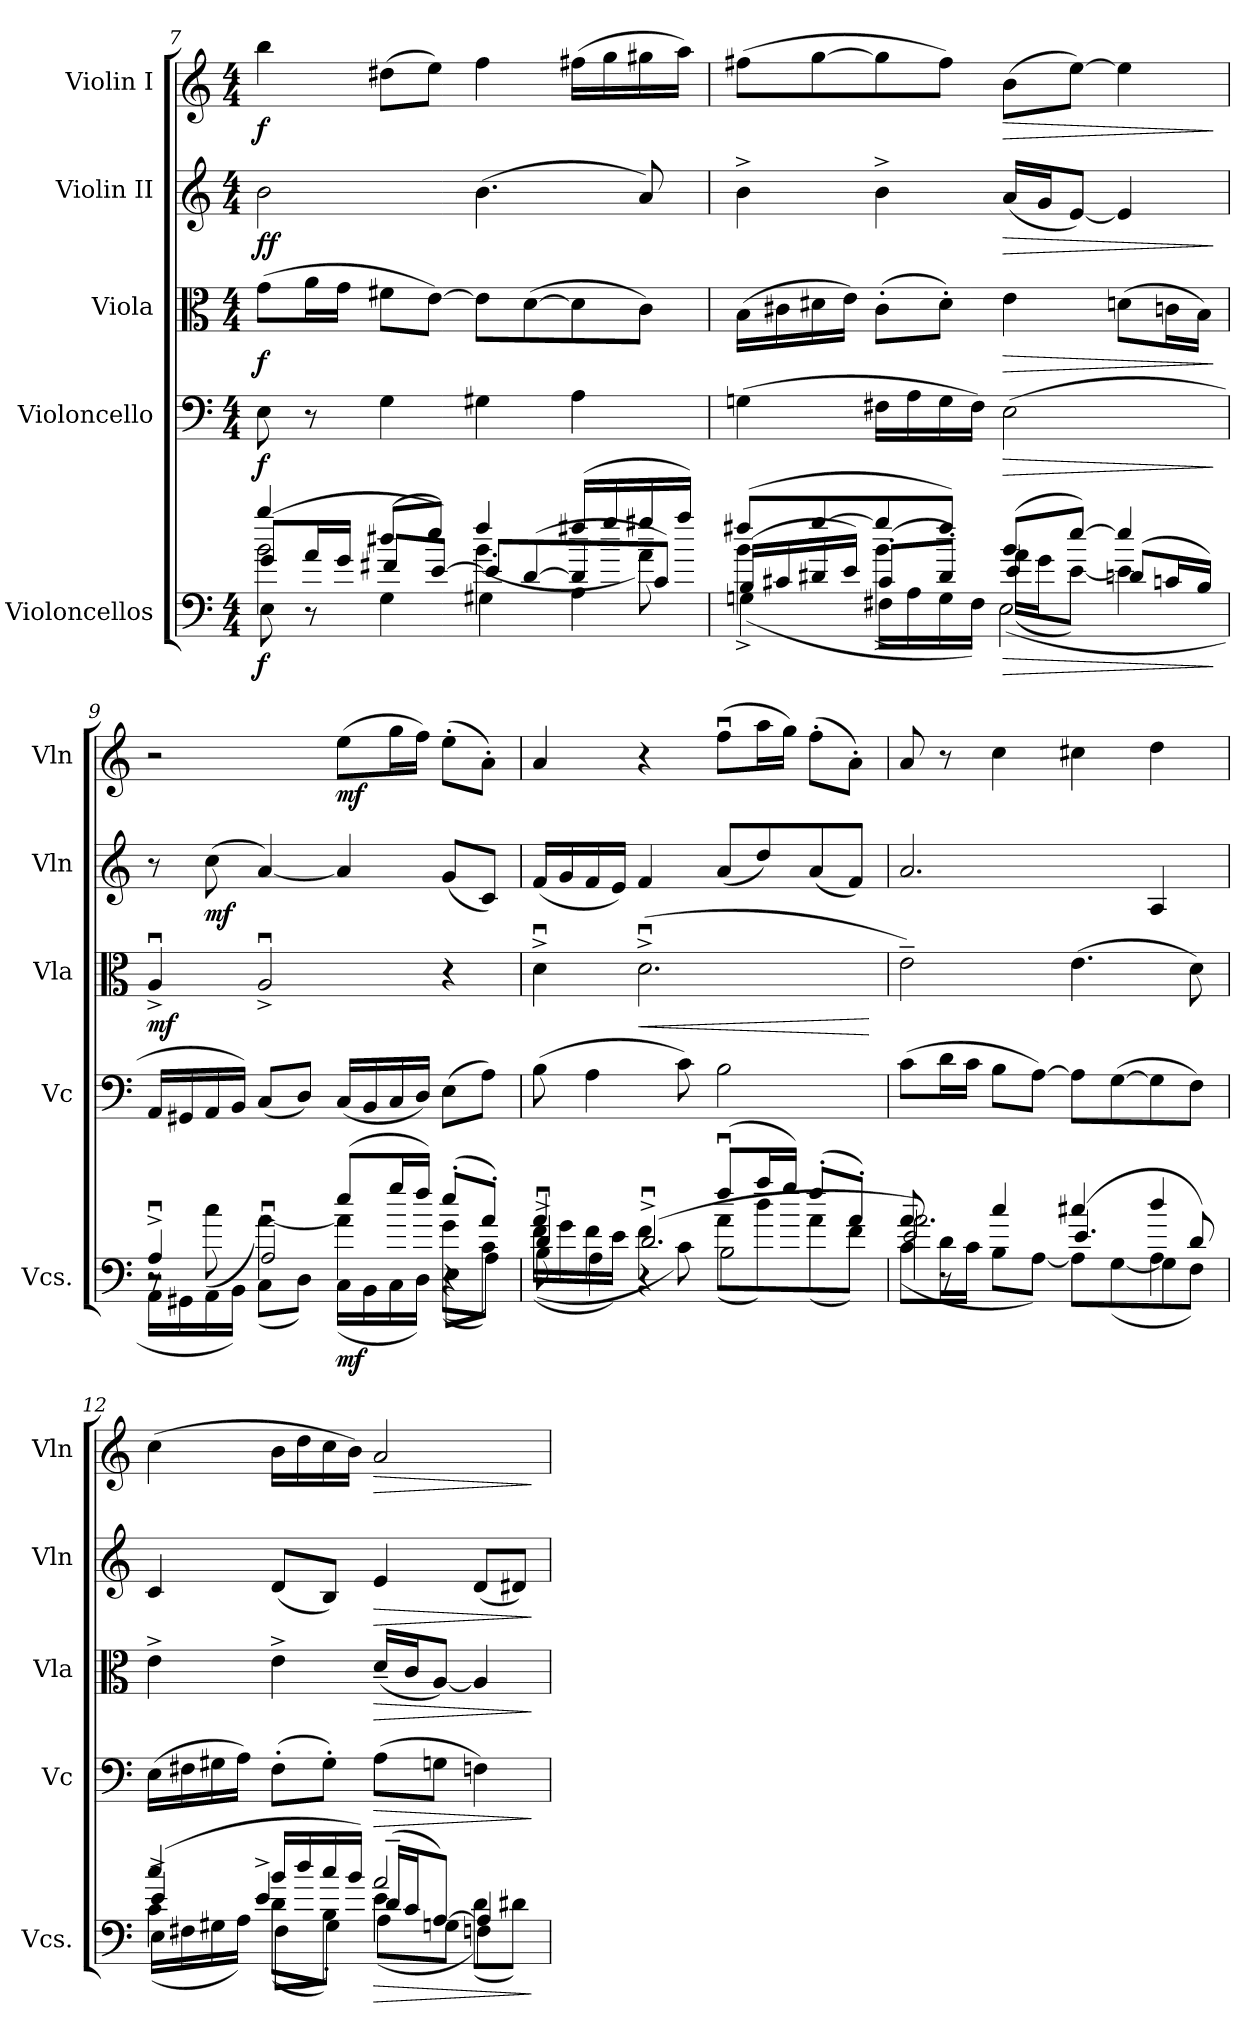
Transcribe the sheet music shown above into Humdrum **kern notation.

**kern	**dynam	**kern	**dynam	**kern	**dynam	**kern	**dynam	**kern	**dynam
*part5	*part5	*part4	*part4	*part3	*part3	*part2	*part2	*part1	*part1
*staff5	*staff5	*staff4	*staff4	*staff3	*staff3	*staff2	*staff2	*staff1	*staff1
*I"Violoncellos	*	*I"Violoncello	*	*I"Viola	*	*I"Violin II	*	*I"Violin I	*
*I'Vcs.	*	*I'Vc	*	*I'Vla	*	*I'Vln	*	*I'Vln	*
*clefF4	*	*clefF4	*	*clefC3	*	*clefG2	*	*clefG2	*
*k[]	*	*k[]	*	*k[]	*	*k[]	*	*k[]	*
*M4/4	*	*M4/4	*	*M4/4	*	*M4/4	*	*M4/4	*
=7	=7	=7	=7	=7	=7	=7	=7	=7	=7
*^	*	*	*	*	*	*	*	*	*
*	*^	*	*	*	*	*	*	*	*	*
*	*	*^	*	*	*	*	*	*	*	*	*
!	!	!	!	!LO:DY:b	!	!LO:DY:b	!	!LO:DY:b	!	!LO:DY:b	!	!LO:DY:b
4bb/	2b\	(8g/L	8E\	f	8E\	f	(8g\L	f	2b\	ff	4bb\	f
.	.	16a/L	8r	.	8r	.	16a\L	.	.	.	.	.
.	.	16g/JJ	.	.	.	.	16g\JJ	.	.	.	.	.
(8dd#X/L	.	8f#X/L	4G\	.	4G\	.	8f#X\L	.	.	.	(8dd#X\L	.
8ee/J)	.	[8e/J)	.	.	.	.	[8e\J)	.	.	.	8ee\J)	.
4ff/	(4.b\	8e/L]	4G#X\	.	4G#X\	.	8e\L]	.	(4.b\	.	4ff\	.
.	.	([8d/	.	.	.	.	([8d\	.	.	.	.	.
(16ff#X/LL	.	8d/]	4A\	.	4A\	.	8d\]	.	.	.	(16ff#X\LL	.
16gg/	.	.	.	.	.	.	.	.	.	.	16gg\	.
16gg#X/	8a\)	8c/J)	.	.	.	.	8c\J)	.	8a/)	.	16gg#X\	.
16aa/JJ)	.	.	.	.	.	.	.	.	.	.	16aa\JJ)	.
!!LO:LB:g=z
=8	=8	=8	=8	=8	=8	=8	=8	=8	=8	=8	=8	=8
(8ff#X/L	4b^\	(16B/LL	(4Gn\	.	(4Gn\	.	(16B\LL	.	4b^\	.	(8ff#X\L	.
.	.	16c#X/	.	.	.	.	16c#X\	.	.	.	.	.
[8gg/	.	16d#X/	.	.	.	.	16d#X\	.	.	.	[8gg\	.
.	.	16e/JJ)	.	.	.	.	16e\JJ)	.	.	.	.	.
8gg/]	4b^\	(8c#'/L	16F#X\LL	.	16F#X\LL	.	(8c#'\L	.	4b^\	.	8gg\]	.
.	.	.	16A\	.	16A\	.	.	.	.	.	.	.
8ff#/J)	.	8d#'/J)	16G\	.	16G\	.	8d#'\J)	.	.	.	8ff#\J)	.
.	.	.	16F#\JJ)	.	16F#\JJ)	.	.	.	.	.	.	.
!	!	!	!	!LO:HP:b	!	!LO:HP:b	!	!LO:HP:b	!	!LO:HP:b	!	!LO:HP:b
(8b/L	(16a\LL	4e/	(2E\	>	(2E\	>	4e\	>	(16a/LL	>	(8b\L	>
.	16g\J	.	.	.	.	.	.	.	16g/J	.	.	.
[8ee/J)	[8e\J)	.	.	.	.	.	.	.	[8e/J)	.	[8ee\J)	.
4ee/]	4e\]	(8dn/L	.	.	.	.	(8dn\L	.	4e/]	.	4ee\]	.
.	.	16cn/L	.	.	.	.	16cn\L	.	.	.	.	.
.	.	16B/JJ)	.	.	.	.	16B\JJ)	.	.	.	.	.
*v	*v	*v	*v	*	*	*	*	*	*	*	*	*
.	]	.	]	.	]	.	]	.	]
=9	=9	=9	=9	=9	=9	=9	=9	=9	=9
*^	*	*	*	*	*	*	*	*	*
*	*^	*	*	*	*	*	*	*	*	*
*	*	*^	*	*	*	*	*	*	*	*	*
!	!	!	!	!	!	!	!	!LO:DY:b	!	!	!	!
2r	8r	4Au^/	16AA\LL	.	16AA/LL	.	4Au^/	mf	8r	.	2r	.
.	.	.	16GG#X\	.	16GG#X/	.	.	.	.	.	.	.
!	!	!	!	!	!	!	!	!	!	!LO:DY:b	!	!
.	(8cc\	.	16AA\	.	16AA/	.	.	.	(8cc\	mf	.	.
.	.	.	16BB\JJ)	.	16BB/JJ)	.	.	.	.	.	.	.
.	[4a\)	2Au^/	(8C\L	.	(8C/L	.	2Au^/	.	[4a/)	.	.	.
.	.	.	8D\J)	.	8D/J)	.	.	.	.	.	.	.
!	!	!	!	!LO:DY:b	!	!	!	!	!	!	!	!LO:DY:b
(8ee/L	4a\]	.	(16C\LL	mf	(16C/LL	.	.	.	4a/]	.	(8ee\L	mf
.	.	.	16BB\	.	16BB/	.	.	.	.	.	.	.
16gg/L	.	.	16C\	.	16C/	.	.	.	.	.	16gg\L	.
16ff/JJ)	.	.	16D\JJ)	.	16D/JJ)	.	.	.	.	.	16ff\JJ)	.
(8ee'/L	(8g\L	4r	(8E\L	.	(8E\L	.	4r	.	(8g/L	.	(8ee'\L	.
8a'/J)	8c\J)	.	8A\J)	.	8A\J)	.	.	.	8c/J)	.	8a'\J)	.
!!LO:PB:g=z
=10	=10	=10	=10	=10	=10	=10	=10	=10	=10	=10	=10	=10
4a/	(16f\LL	4du^/	(8B\	.	(8B\	.	4du^\	.	(16f/LL	.	4a/	.
.	16g\	.	.	.	.	.	.	.	16g/	.	.	.
.	16f\	.	4A\	.	4A\	.	.	.	16f/	.	.	.
.	16e\JJ)	.	.	.	.	.	.	.	16e/JJ)	.	.	.
!	!	!	!	!	!	!	!	!LO:HP:b	!	!	!	!
4r	4f\	(2.du^/	.	.	.	.	(2.du^\	<	4f/	.	4r	.
.	.	.	8c\)	.	8c\)	.	.	.	.	.	.	.
(8ffu/L	(8a\L	.	2B\	.	2B\	.	.	.	(8a/L	.	(8ffu\L	.
16aa/L	8dd\)	.	.	.	.	.	.	.	8dd/)	.	16aa\L	.
16gg/JJ)	.	.	.	.	.	.	.	.	.	.	16gg\JJ)	.
(8ff'/L	(8a\	.	.	.	.	.	.	.	(8a/	.	(8ff'\L	.
8a'/J)	8f\J)	.	.	.	.	.	.	.	8f/J)	.	8a'\J)	.
*v	*v	*v	*v	*	*	*	*	*	*	*	*	*
.	.	.	.	.	[	.	.	.	.
=11	=11	=11	=11	=11	=11	=11	=11	=11	=11
*^	*	*	*	*	*	*	*	*	*
*	*^	*	*	*	*	*	*	*	*	*
*	*	*^	*	*	*	*	*	*	*	*	*
8a/	2.a\	2e~/)	(8c\L	.	(8c\L	.	2e~\)	.	2.a/	.	8a/	.
8r	.	.	16d\L	.	16d\L	.	.	.	.	.	8r	.
.	.	.	16c\JJ	.	16c\JJ	.	.	.	.	.	.	.
4cc/	.	.	8B\L	.	8B\L	.	.	.	.	.	4cc\	.
.	.	.	[8A\J)	.	[8A\J)	.	.	.	.	.	.	.
4cc#X/	.	(4.e/	8A\L]	.	8A\L]	.	(4.e\	.	.	.	4cc#X\	.
.	.	.	([8G\	.	([8G\	.	.	.	.	.	.	.
4dd/	4A\	.	8G\]	.	8G\]	.	.	.	4A/	.	4dd\	.
.	.	8d/)	8F\J)	.	8F\J)	.	8d\)	.	.	.	.	.
!!LO:LB:g=z
=12	=12	=12	=12	=12	=12	=12	=12	=12	=12	=12	=12	=12
(4cc/	4c\	4e^/	(16E\LL	.	(16E\LL	.	4e^\	.	4c/	.	(4cc\	.
.	.	.	16F#X\	.	16F#X\	.	.	.	.	.	.	.
.	.	.	16G#X\	.	16G#X\	.	.	.	.	.	.	.
.	.	.	16A\JJ)	.	16A\JJ)	.	.	.	.	.	.	.
16b/LL	(8d\L	4e^/	(8F#'\L	.	(8F#'\L	.	4e^\	.	(8d/L	.	16b\LL	.
16dd/	.	.	.	.	.	.	.	.	.	.	16dd\	.
16cc/	8B\J)	.	8G#'\J)	.	8G#'\J)	.	.	.	8B/J)	.	16cc\	.
16b/JJ)	.	.	.	.	.	.	.	.	.	.	16b\JJ)	.
!	!	!	!	!LO:HP:b	!	!LO:HP:b	!	!LO:HP:b	!	!LO:HP:b	!	!LO:HP:b
2a/	4e\	(16d~/LL	(8A\L	>	(8A\L	>	(16d~/LL	>	4e/	>	2a/	>
.	.	16c/J	.	.	.	.	16c/J	.	.	.	.	.
.	.	[8A/J)	8Gn\J	.	8Gn\J	.	[8A/J)	.	.	.	.	.
.	(8d\L	4A/]	4Fn\)	.	4Fn\)	.	4A/]	.	(8d/L	.	.	.
.	8d#X\J)	.	.	.	.	.	.	.	8d#X/J)	.	.	.
*v	*v	*v	*v	*	*	*	*	*	*	*	*	*
.	]	.	]	.	]	.	]	.	]
=	=	=	=	=	=	=	=	=	=
*-	*-	*-	*-	*-	*-	*-	*-	*-	*-
